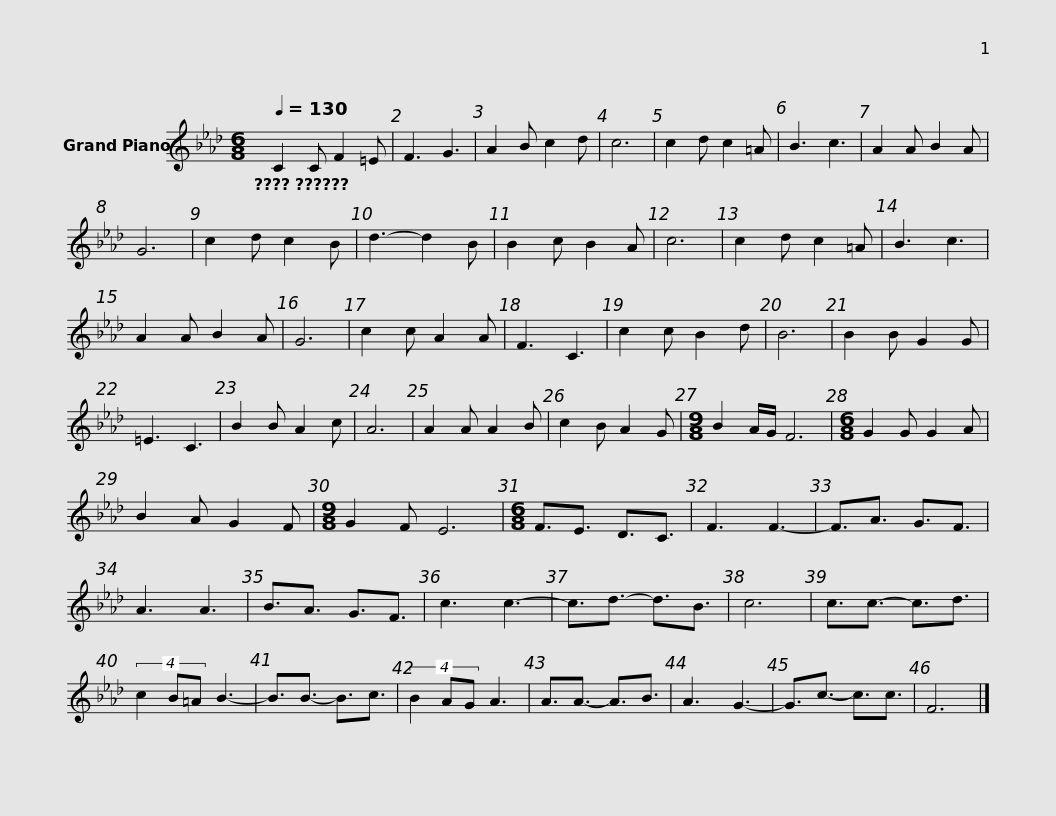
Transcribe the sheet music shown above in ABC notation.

X:1
L:1/8
Q:1/4=130
M:6/8
I:linebreak $
K:Ab
V:1 treble
V:1
 C2 C F2 =E | F3 G3 | A2 B c2 d | c6 | c2 d c2 =A | %5
 B3 c3 | A2 A B2 A | G6 | c2 d c2 B | d3- d2 B |$ %10
 B2 c B2 A | c6 | c2 d c2 =A | B3 c3 | A2 A B2 A | %15
 G6 | c2 c A2 A | F3 C3 | c2 c B2 d | B6 | %20
 B2 B G2 G |$ =E3 C3 | B2 B A2 c | A6 | A2 A A2 B | %25
 c2 B A2 G |[M:9/8] B2 A/G/ F6 |[M:6/8] G2 G G2 A | B2 A G2 F |[M:9/8] G2 F E6 |$ %30
[M:6/8] F3/2E3/2 D3/2C3/2 | F3 F3- | F3/2A3/2 G3/2F3/2 | A3 A3 | B3/2A3/2 G3/2F3/2 | %35
 c3 c3- | c3/2d3/2- d3/2B3/2 | c6 | c3/2c3/2- c3/2d3/2 |$ (4:3:3c2 B=A B3- | %40
 B3/2B3/2- B3/2c3/2 | (4:3:3B2 AG A3 | A3/2A3/2- A3/2B3/2 | A3 G3- | G3/2c3/2- c3/2c3/2 | %45
 F6 |] %46
